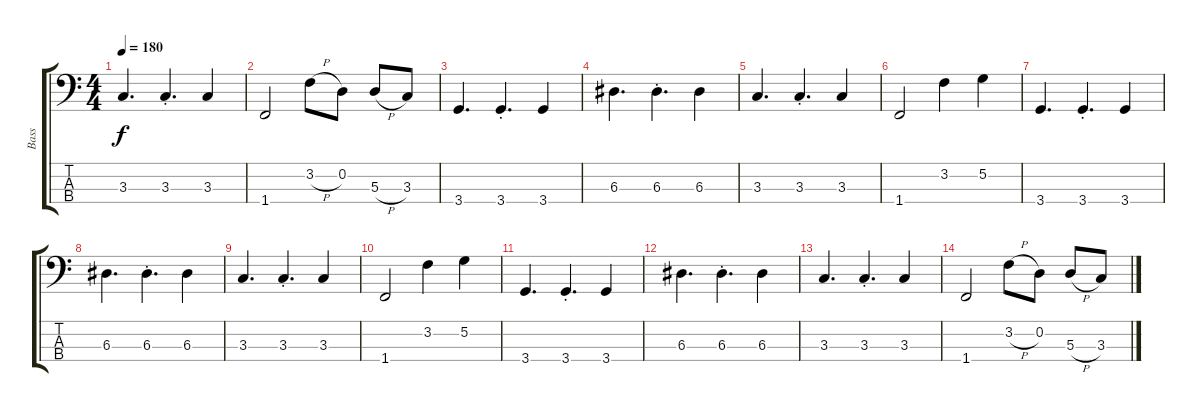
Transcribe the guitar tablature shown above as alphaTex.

\track ("Bass" "Bass") {instrument electricbassfinger}
\staff {score tabs}
\tuning (G2 D2 A1 E1) {hide}
\ts (4 4)
\tempo 180
\clef f4
\ks c
3.3.4{d dy f} 3.3{st}.4{d} 3.3.4 |
1.4.2 3.2{h}.8 0.2.8 5.3{h}.8 3.3.8 |
3.4.4{d} 3.4{st}.4{d} 3.4.4 |
6.3.4{d} 6.3{st}.4{d} 6.3.4 |
3.3.4{d} 3.3{st}.4{d} 3.3.4 |
1.4.2 3.2.4 5.2.4 |
3.4.4{d} 3.4{st}.4{d} 3.4.4 |
6.3.4{d} 6.3{st}.4{d} 6.3.4 |
3.3.4{d} 3.3{st}.4{d} 3.3.4 |
1.4.2 3.2.4 5.2.4 |
3.4.4{d} 3.4{st}.4{d} 3.4.4 |
6.3.4{d} 6.3{st}.4{d} 6.3.4 |
3.3.4{d} 3.3{st}.4{d} 3.3.4 |
1.4.2 3.2{h}.8 0.2.8 5.3{h}.8 3.3.8
